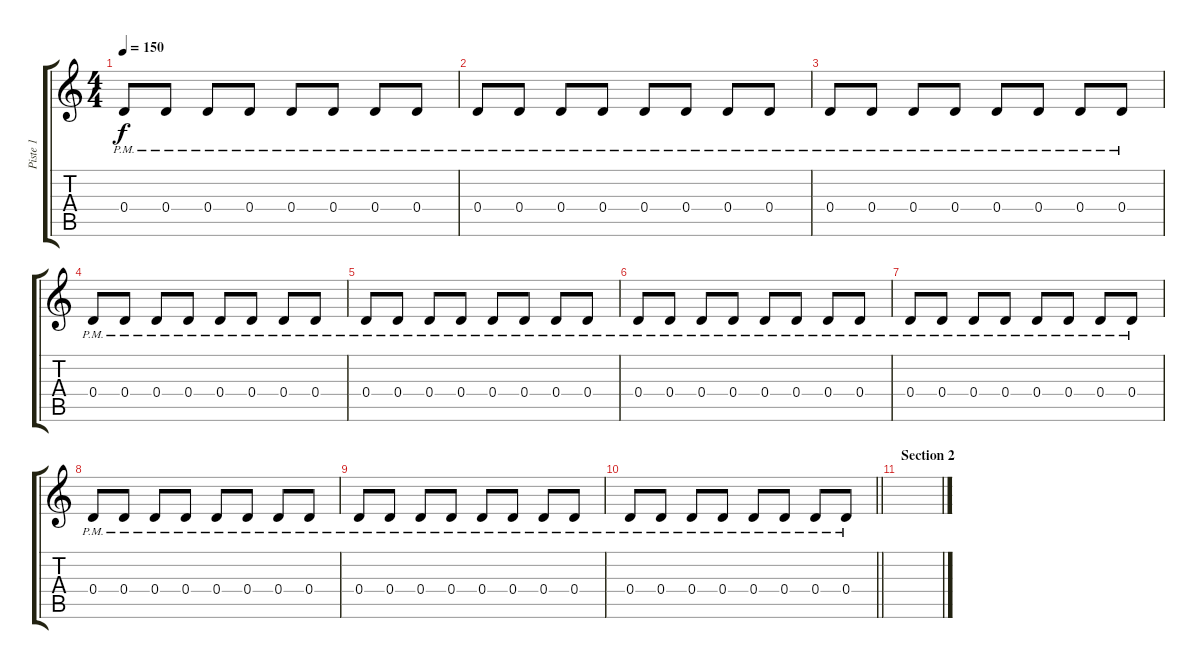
\track ("Piste 1" "Piste 1") {instrument electricguitarclean}
\staff {score tabs}
\tuning (E4 B3 G3 D3 A2 E2) {hide}
\ts (4 4)
\tempo 150
\clef g2
\ks c
0.4{pm}.8{dy f} 0.4{pm}.8 0.4{pm}.8 0.4{pm}.8 0.4{pm}.8 0.4{pm}.8 0.4{pm}.8 0.4{pm}.8 |
0.4{pm}.8 0.4{pm}.8 0.4{pm}.8 0.4{pm}.8 0.4{pm}.8 0.4{pm}.8 0.4{pm}.8 0.4{pm}.8 |
0.4{pm}.8 0.4{pm}.8 0.4{pm}.8 0.4{pm}.8 0.4{pm}.8 0.4{pm}.8 0.4{pm}.8 0.4{pm}.8 |
0.4{pm}.8 0.4{pm}.8 0.4{pm}.8 0.4{pm}.8 0.4{pm}.8 0.4{pm}.8 0.4{pm}.8 0.4{pm}.8 |
0.4{pm}.8 0.4{pm}.8 0.4{pm}.8 0.4{pm}.8 0.4{pm}.8 0.4{pm}.8 0.4{pm}.8 0.4{pm}.8 |
0.4{pm}.8 0.4{pm}.8 0.4{pm}.8 0.4{pm}.8 0.4{pm}.8 0.4{pm}.8 0.4{pm}.8 0.4{pm}.8 |
0.4{pm}.8 0.4{pm}.8 0.4{pm}.8 0.4{pm}.8 0.4{pm}.8 0.4{pm}.8 0.4{pm}.8 0.4{pm}.8 |
0.4{pm}.8 0.4{pm}.8 0.4{pm}.8 0.4{pm}.8 0.4{pm}.8 0.4{pm}.8 0.4{pm}.8 0.4{pm}.8 |
0.4{pm}.8 0.4{pm}.8 0.4{pm}.8 0.4{pm}.8 0.4{pm}.8 0.4{pm}.8 0.4{pm}.8 0.4{pm}.8 |
\barLineRight lightlight
0.4{pm}.8 0.4{pm}.8 0.4{pm}.8 0.4{pm}.8 0.4{pm}.8 0.4{pm}.8 0.4{pm}.8 0.4{pm}.8 |
\section ("" "Section 2")
